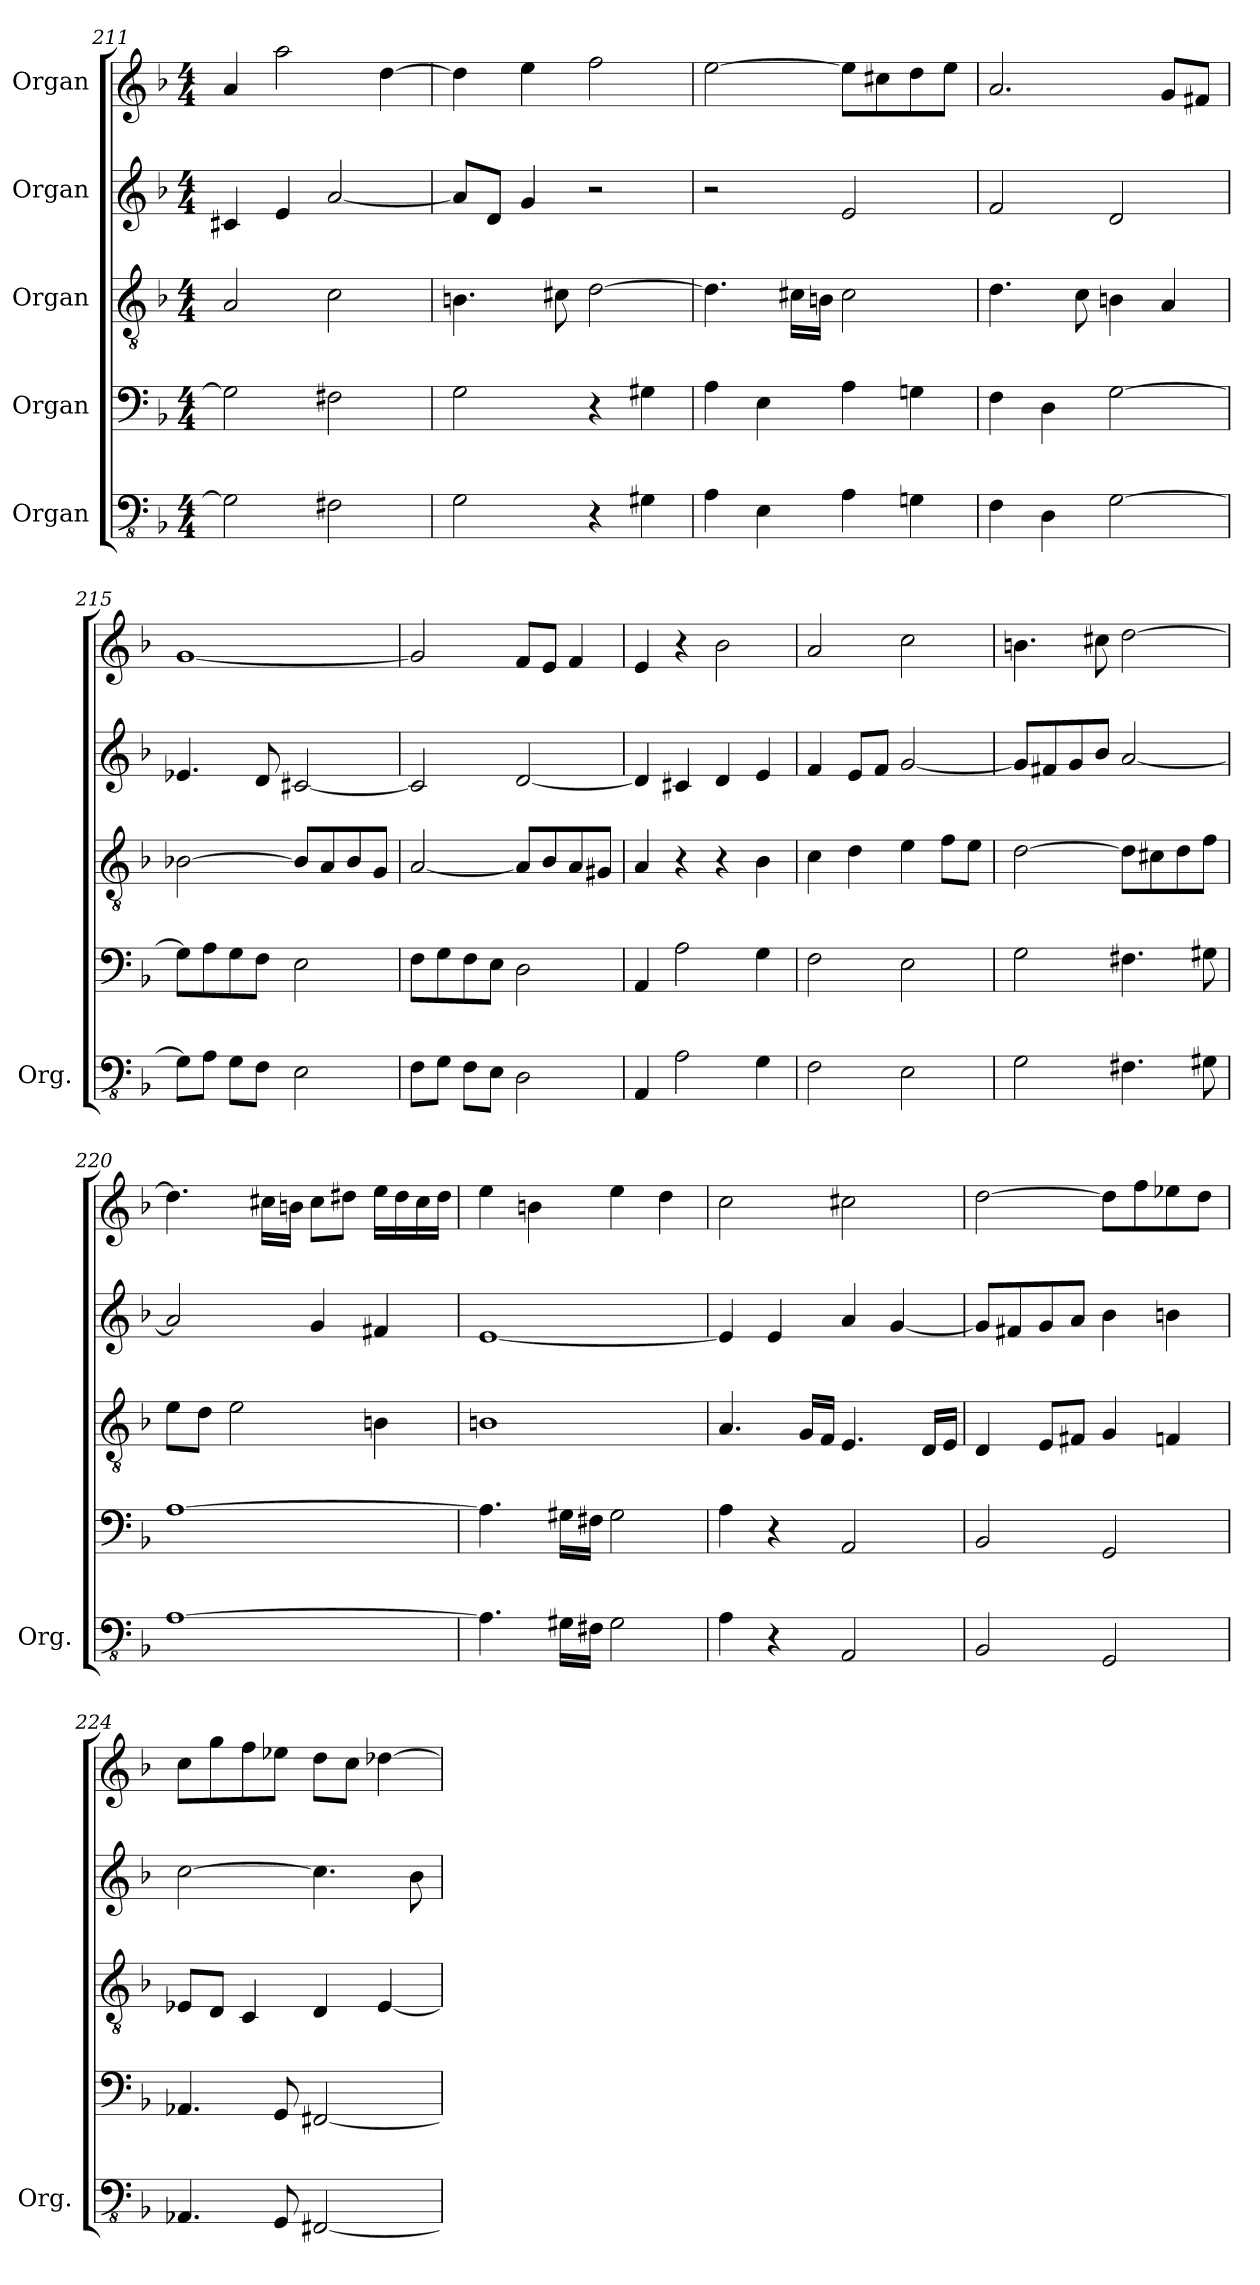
**kern	**kern	**kern	**kern	**kern
*part5	*part4	*part3	*part2	*part1
*staff5	*staff4	*staff3	*staff2	*staff1
*I"Organ	*I"Organ	*I"Organ	*I"Organ	*I"Organ
*I'Org.	*	*	*	*
*clefFv4	*clefF4	*clefGv2	*clefG2	*clefG2
*k[b-]	*k[b-]	*k[b-]	*k[b-]	*k[b-]
*M4/4	*M4/4	*M4/4	*M4/4	*M4/4
=211	=211	=211	=211	=211
2GG\]	2G\]	2A/	4c#X/	4a/
.	.	.	4e/	2aa\
2FF#X\	2F#X\	2c\	[2a/	.
.	.	.	.	[4dd\
!!LO:LB:g=z
=212	=212	=212	=212	=212
2GG\	2G\	4.Bn\	8a/L]	4dd\]
.	.	.	8d/J	.
.	.	.	4g/	4ee\
.	.	8c#X\	.	.
4r	4r	[2d\	2r	2ff\
4GG#X\	4G#X\	.	.	.
=213	=213	=213	=213	=213
4AA\	4A\	4.d\]	2r	[2ee\
4EE\	4E\	.	.	.
.	.	16c#X\LL	.	.
.	.	16Bn\JJ	.	.
4AA\	4A\	2c#\	2e/	8ee\L]
.	.	.	.	8cc#X\
4GGn\	4Gn\	.	.	8dd\
.	.	.	.	8ee\J
=214	=214	=214	=214	=214
4FF\	4F\	4.d\	2f/	2.a/
4DD\	4D\	.	.	.
.	.	8c\	.	.
[2GG\	[2G\	4Bn\	2d/	.
.	.	4A/	.	8g/L
.	.	.	.	8f#X/J
=215	=215	=215	=215	=215
8GG\L]	8G\L]	[2B-X\	4.e-X/	[1g
8AA\J	8A\	.	.	.
8GG\L	8G\	.	.	.
8FF\J	8F\J	.	8d/	.
2EE\	2E\	8B-/L]	[2c#X/	.
.	.	8A/	.	.
.	.	8B-/	.	.
.	.	8G/J	.	.
=216	=216	=216	=216	=216
8FF\L	8F\L	[2A/	2c#/]	2g/]
8GG\J	8G\	.	.	.
8FF\L	8F\	.	.	.
8EE\J	8E\J	.	.	.
2DD\	2D\	8A/L]	[2d/	8f/L
.	.	8B-/	.	8e/J
.	.	8A/	.	4f/
.	.	8G#X/J	.	.
!!LO:PB:g=z
=217	=217	=217	=217	=217
4AAA/	4AA/	4A/	4d/]	4e/
2AA\	2A\	4r	4c#X/	4r
.	.	4r	4d/	2b-\
4GG\	4G\	4B-\	4e/	.
=218	=218	=218	=218	=218
2FF\	2F\	4c\	4f/	2a/
.	.	4d\	8e/L	.
.	.	.	8f/J	.
2EE\	2E\	4e\	[2g/	2cc\
.	.	8f\L	.	.
.	.	8e\J	.	.
=219	=219	=219	=219	=219
2GG\	2G\	[2d\	8g/L]	4.bn\
.	.	.	8f#X/	.
.	.	.	8g/	.
.	.	.	8b-/J	8cc#X\
4.FF#X\	4.F#X\	8d\L]	[2a/	[2dd\
.	.	8c#X\	.	.
.	.	8d\	.	.
8GG#X\	8G#X\	8f\J	.	.
=220	=220	=220	=220	=220
[1AA	[1A	8e\L	2a/]	4.dd\]
.	.	8d\J	.	.
.	.	2e\	.	.
.	.	.	.	16cc#X\LL
.	.	.	.	16bn\JJ
.	.	.	4g/	8cc#\L
.	.	.	.	8dd#X\J
.	.	4Bn\	4f#X/	16ee\LL
.	.	.	.	16dd#\
.	.	.	.	16cc#\
.	.	.	.	16dd#\JJ
=221	=221	=221	=221	=221
4.AA\]	4.A\]	1Bn	[1e	4ee\
.	.	.	.	4bn\
16GG#X\LL	16G#X\LL	.	.	.
16FF#X\JJ	16F#X\JJ	.	.	.
2GG#\	2G#\	.	.	4ee\
.	.	.	.	4dd\
!!LO:LB:g=z
=222	=222	=222	=222	=222
4AA\	4A\	4.A/	4e/]	2cc\
4r	4r	.	4e/	.
.	.	16G/LL	.	.
.	.	16F/JJ	.	.
2AAA/	2AA/	4.E/	4a/	2cc#X\
.	.	.	[4g/	.
.	.	16D/LL	.	.
.	.	16E/JJ	.	.
=223	=223	=223	=223	=223
2BBB-/	2BB-/	4D/	8g/L]	[2dd\
.	.	.	8f#X/	.
.	.	8E/L	8g/	.
.	.	8F#X/J	8a/J	.
2GGG/	2GG/	4G/	4b-\	8dd\L]
.	.	.	.	8ff\
.	.	4Fn/	4bn\	8ee-X\
.	.	.	.	8dd\J
=224	=224	=224	=224	=224
4.AAA-X/	4.AA-X/	8E-X/L	[2cc\	8cc\L
.	.	8D/J	.	8gg\
.	.	4C/	.	8ff\
8GGG/	8GG/	.	.	8ee-X\J
[2FFF#X/	[2FF#X/	4D/	4.cc\]	8dd\L
.	.	.	.	8cc\J
.	.	[4E-/	.	[4dd-X\
.	.	.	8b-\	.
=	=	=	=	=
*-	*-	*-	*-	*-
